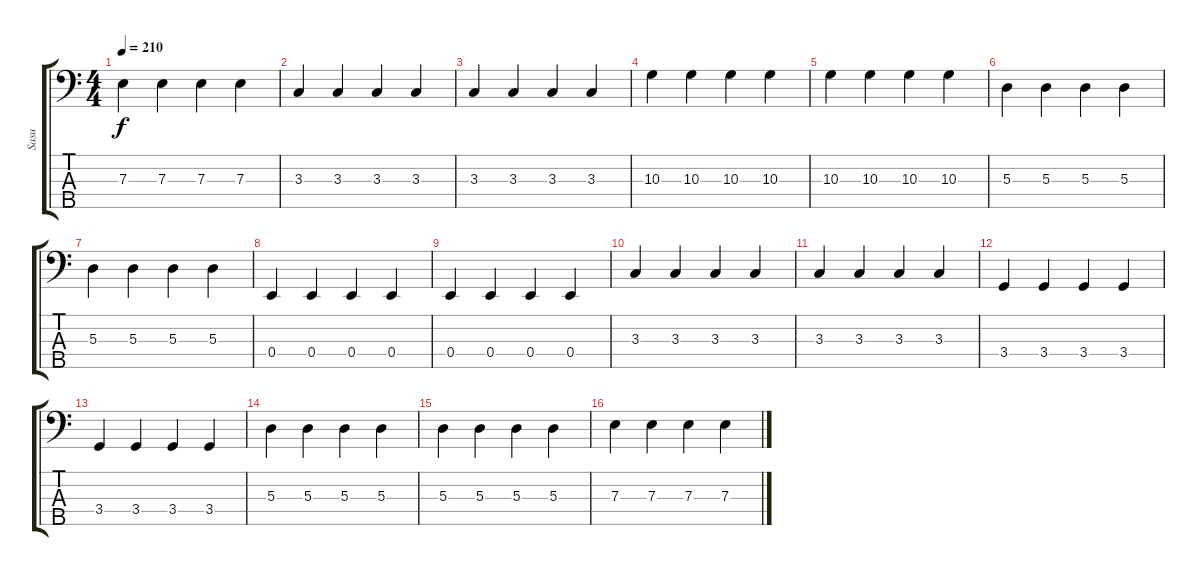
\track ("Sasu" "Sasu") {instrument electricbassfinger}
\staff {score tabs}
\tuning (G2 D2 A1 E1 B0) {hide}
\ts (4 4)
\tempo 210
\clef f4
\ks c
7.3.4{dy f} 7.3.4 7.3.4 7.3.4 |
3.3.4 3.3.4 3.3.4 3.3.4 |
3.3.4 3.3.4 3.3.4 3.3.4 |
10.3.4 10.3.4 10.3.4 10.3.4 |
10.3.4 10.3.4 10.3.4 10.3.4 |
5.3.4 5.3.4 5.3.4 5.3.4 |
5.3.4 5.3.4 5.3.4 5.3.4 |
0.4.4 0.4.4 0.4.4 0.4.4 |
0.4.4 0.4.4 0.4.4 0.4.4 |
3.3.4 3.3.4 3.3.4 3.3.4 |
3.3.4 3.3.4 3.3.4 3.3.4 |
3.4.4 3.4.4 3.4.4 3.4.4 |
3.4.4 3.4.4 3.4.4 3.4.4 |
5.3.4 5.3.4 5.3.4 5.3.4 |
5.3.4 5.3.4 5.3.4 5.3.4 |
7.3.4 7.3.4 7.3.4 7.3.4
